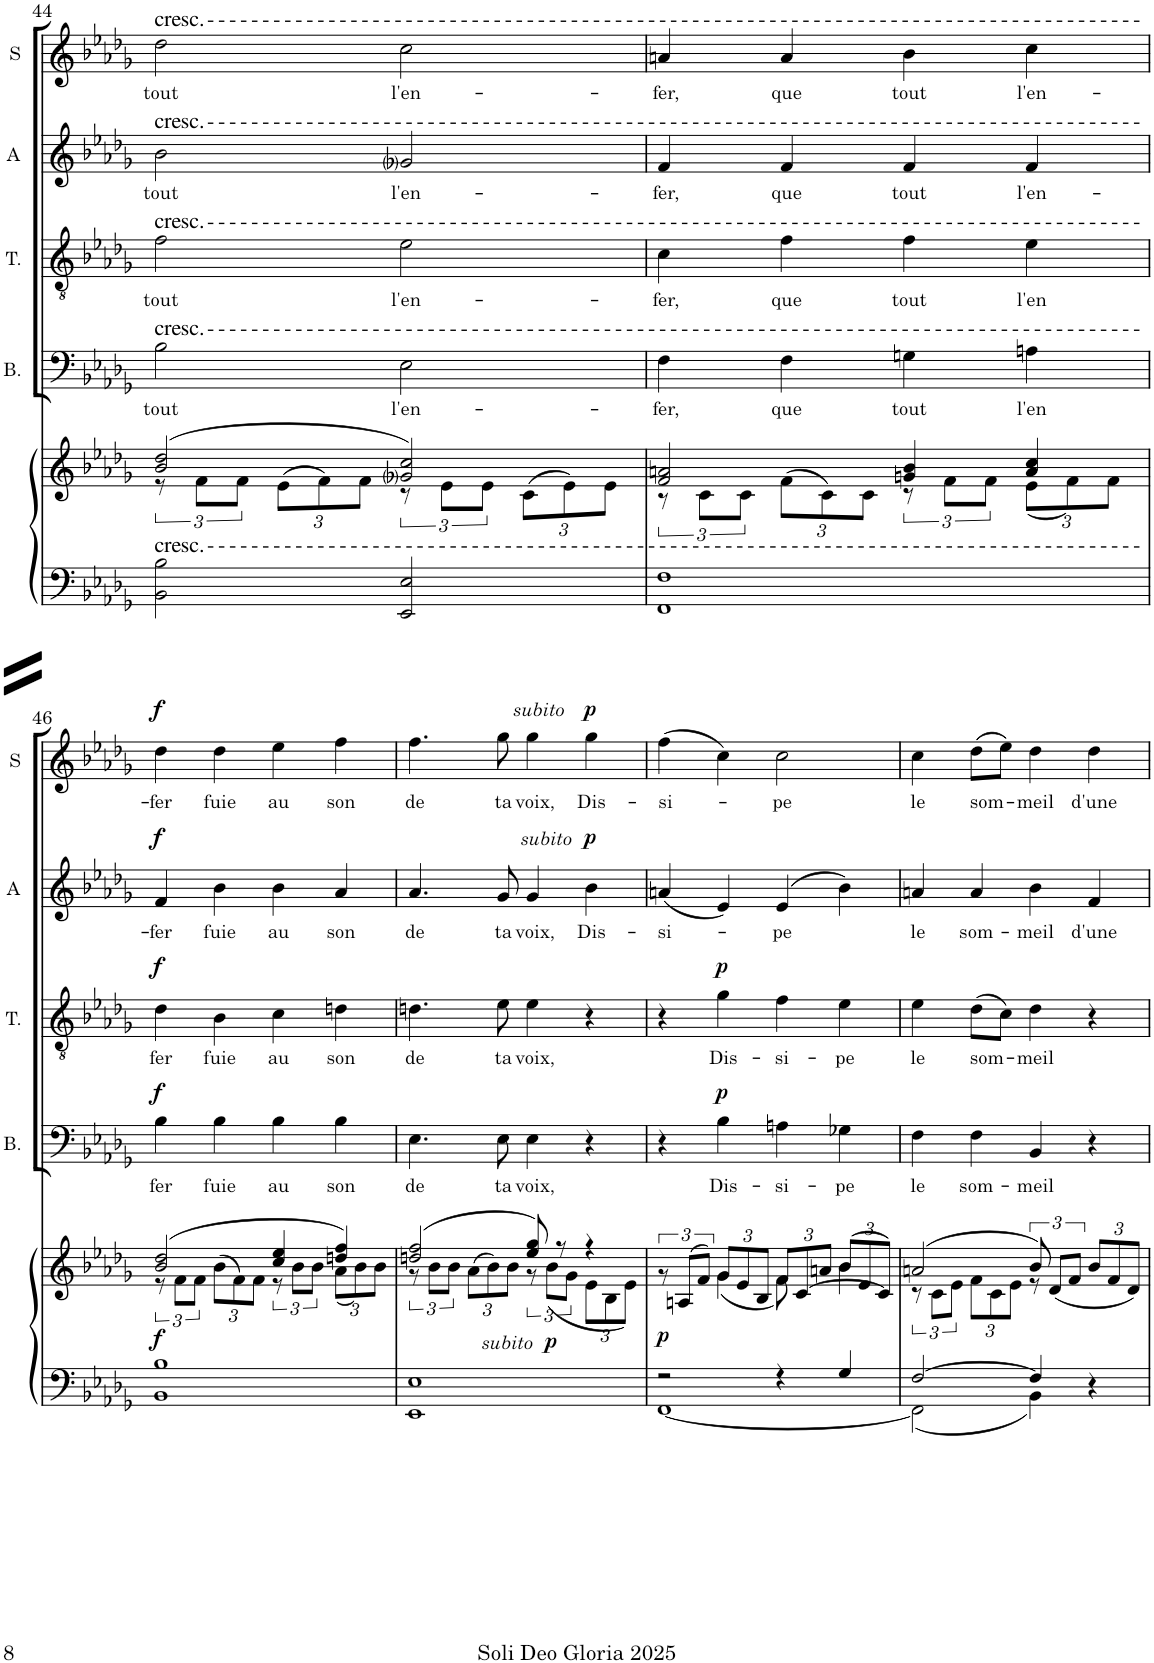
**kern	**kern	**dynam	**kern	**text	**dynam	**kern	**text	**dynam	**kern	**text	**dynam	**kern	**text	**dynam
*part5	*part5	*part5	*part4	*part4	*part4	*part3	*part3	*part3	*part2	*part2	*part2	*part1	*part1	*part1
*staff6	*staff5	*staff5/6	*staff4	*staff4	*staff4	*staff3	*staff3	*staff3	*staff2	*staff2	*staff2	*staff1	*staff1	*staff1
*I"Organ or Piano	*	*	*I"Basse	*	*	*I"Ténor	*	*	*I"Alto	*	*	*I"Soprano	*	*
*	*	*	*I'B.	*	*	*I'T.	*	*	*I'A	*	*	*I'S	*	*
!!LO:PB:g=z
*clefF4	*clefG2	*	*clefF4	*	*	*clefGv2	*	*	*clefG2	*	*	*clefG2	*	*
*k[b-e-a-d-g-]	*k[b-e-a-d-g-]	*	*k[b-e-a-d-g-]	*	*	*k[b-e-a-d-g-]	*	*	*k[b-e-a-d-g-]	*	*	*k[b-e-a-d-g-]	*	*
*M4/4	*M4/4	*	*M4/4	*	*	*M4/4	*	*	*M4/4	*	*	*M4/4	*	*
*met(c)	*met(c)	*	*met(c)	*	*	*met(c)	*	*	*met(c)	*	*	*met(c)	*	*
=44	=44	=44	=44	=44	=44	=44	=44	=44	=44	=44	=44	=44	=44	=44
*	*^	*	*	*	*	*	*	*	*	*	*	*	*	*
!	!	!	!	!	!	!	!	!	!	!	!	!	!LO:TX:a:t=cresc.	!	!
!	!	!	!	!	!	!	!	!	!	!LO:TX:a:t=cresc.	!	!	!	!	!
!	!	!	!	!	!	!	!LO:TX:a:t=cresc.	!	!	!	!	!	!	!	!
!	!	!	!	!LO:TX:a:t=cresc.	!	!	!	!	!	!	!	!	!	!	!
!LO:TX:a:t=cresc.	!	!	!	!	!	!	!	!	!	!	!	!	!	!	!
!	!	!	!	!	!LO:LY:b	!	!	!LO:LY:b	!	!	!LO:LY:b	!	!	!LO:LY:b	!
2BB-\ 2B-\	(>2b-/ 2dd-/	12r	.	2B-\	tout	.	2f\	tout	.	2b-\	tout	.	2dd-\	tout	.
.	.	12f\L	.	.	.	.	.	.	.	.	.	.	.	.	.
.	.	12f\J	.	.	.	.	.	.	.	.	.	.	.	.	.
*	*	*Xbrackettup	*	*	*	*	*	*	*	*	*	*	*	*	*
.	.	(>12e-\L	.	.	.	.	.	.	.	.	.	.	.	.	.
.	.	12f\)	.	.	.	.	.	.	.	.	.	.	.	.	.
.	.	12f\J	.	.	.	.	.	.	.	.	.	.	.	.	.
*	*	*brackettup	*	*	*	*	*	*	*	*	*	*	*	*	*
!	!	!	!	!	!LO:LY:b	!	!	!LO:LY:b	!	!	!LO:LY:b	!	!	!LO:LY:b	!
2EE-/ 2E-/	2g-i/ 2cc/)	12r	.	2E-\	l'en-	.	2e-\	l'en-	.	2g-i/	l'en-	.	2cc\	l'en-	.
.	.	12e-\L	.	.	.	.	.	.	.	.	.	.	.	.	.
.	.	12e-\J	.	.	.	.	.	.	.	.	.	.	.	.	.
*	*	*Xbrackettup	*	*	*	*	*	*	*	*	*	*	*	*	*
.	.	(>12c\L	.	.	.	.	.	.	.	.	.	.	.	.	.
.	.	12e-\)	.	.	.	.	.	.	.	.	.	.	.	.	.
.	.	12e-\J	.	.	.	.	.	.	.	.	.	.	.	.	.
=45	=45	=45	=45	=45	=45	=45	=45	=45	=45	=45	=45	=45	=45	=45	=45
*	*	*brackettup	*	*	*	*	*	*	*	*	*	*	*	*	*
!	!	!	!	!	!LO:LY:b	!	!	!LO:LY:b	!	!	!LO:LY:b	!	!	!LO:LY:b	!
1FF 1F	2f/ 2an/	12r	.	4F\	-fer,	.	4c\	-fer,	.	4f/	-fer,	.	4an/	-fer,	.
.	.	12c\L	.	.	.	.	.	.	.	.	.	.	.	.	.
.	.	12c\J	.	.	.	.	.	.	.	.	.	.	.	.	.
*	*	*Xbrackettup	*	*	*	*	*	*	*	*	*	*	*	*	*
!	!	!	!	!	!LO:LY:b	!	!	!LO:LY:b	!	!	!LO:LY:b	!	!	!LO:LY:b	!
.	.	(>12f\L	.	4F\	que	.	4f\	que	.	4f/	que	.	4a/	que	.
.	.	12c\)	.	.	.	.	.	.	.	.	.	.	.	.	.
.	.	12c\J	.	.	.	.	.	.	.	.	.	.	.	.	.
*	*	*brackettup	*	*	*	*	*	*	*	*	*	*	*	*	*
!	!	!	!	!	!LO:LY:b	!	!	!LO:LY:b	!	!	!LO:LY:b	!	!	!LO:LY:b	!
.	4gn/ 4b-/	12r	.	4Gn\	tout	.	4f\	tout	.	4f/	tout	.	4b-\	tout	.
.	.	12f\L	.	.	.	.	.	.	.	.	.	.	.	.	.
.	.	12f\J	.	.	.	.	.	.	.	.	.	.	.	.	.
*	*	*Xbrackettup	*	*	*	*	*	*	*	*	*	*	*	*	*
!	!	!	!	!	!LO:LY:b	!	!	!LO:LY:b	!	!	!LO:LY:b	!	!	!LO:LY:b	!
.	4a/ 4cc/	(<12e-\L	.	4An\	l'en	.	4e-\	l'en	.	4f/	l'en-	.	4cc\	l'en-	.
.	.	12f\)	.	.	.	.	.	.	.	.	.	.	.	.	.
.	.	12f\J	.	.	.	.	.	.	.	.	.	.	.	.	.
!!LO:LB:g=z
=46	=46	=46	=46	=46	=46	=46	=46	=46	=46	=46	=46	=46	=46	=46	=46
*	*	*brackettup	*	*	*	*	*	*	*	*	*	*	*	*	*
!	!	!	!LO:DY:a=2	!	!LO:LY:b	!LO:DY:a	!	!LO:LY:b	!LO:DY:a	!	!LO:LY:b	!LO:DY:a	!	!LO:LY:b	!LO:DY:a
1BB- 1B-	(>2b-/ 2dd-/	12r	f	4B-\	fer	f	4d-\	fer	f	4f/	-fer	f	4dd-\	-fer	f
.	.	12f\L	.	.	.	.	.	.	.	.	.	.	.	.	.
.	.	12f\J	.	.	.	.	.	.	.	.	.	.	.	.	.
*	*	*Xbrackettup	*	*	*	*	*	*	*	*	*	*	*	*	*
!	!	!	!	!	!LO:LY:b	!	!	!LO:LY:b	!	!	!LO:LY:b	!	!	!LO:LY:b	!
.	.	(>12b-\L	.	4B-\	fuie	.	4B-\	fuie	.	4b-\	fuie	.	4dd-\	fuie	.
.	.	12f\)	.	.	.	.	.	.	.	.	.	.	.	.	.
.	.	12f\J	.	.	.	.	.	.	.	.	.	.	.	.	.
*	*	*brackettup	*	*	*	*	*	*	*	*	*	*	*	*	*
!	!	!	!	!	!LO:LY:b	!	!	!LO:LY:b	!	!	!LO:LY:b	!	!	!LO:LY:b	!
.	4cc/ 4ee-/	12r	.	4B-\	au	.	4c\	au	.	4b-\	au	.	4ee-\	au	.
.	.	12b-\L	.	.	.	.	.	.	.	.	.	.	.	.	.
.	.	12b-\J	.	.	.	.	.	.	.	.	.	.	.	.	.
*	*	*Xbrackettup	*	*	*	*	*	*	*	*	*	*	*	*	*
!	!	!	!	!	!LO:LY:b	!	!	!LO:LY:b	!	!	!LO:LY:b	!	!	!LO:LY:b	!
.	4ddn/ 4ff/)	(<12a-\L	.	4B-\	son	.	4dn\	son	.	4a-/	son	.	4ff\	son	.
.	.	12b-\)	.	.	.	.	.	.	.	.	.	.	.	.	.
.	.	12b-\J	.	.	.	.	.	.	.	.	.	.	.	.	.
=47	=47	=47	=47	=47	=47	=47	=47	=47	=47	=47	=47	=47	=47	=47	=47
*	*	*brackettup	*	*	*	*	*	*	*	*	*	*	*	*	*
!	!	!	!	!	!LO:LY:b	!	!	!LO:LY:b	!	!	!LO:LY:b	!	!	!LO:LY:b	!
1EE- 1E-	(>2ddn/ 2ff/	12r	.	4.E-\	de	.	4.dn\	de	.	4.a-/	de	.	4.ff\	de	.
.	.	12b-\L	.	.	.	.	.	.	.	.	.	.	.	.	.
.	.	12b-\J	.	.	.	.	.	.	.	.	.	.	.	.	.
*	*	*Xbrackettup	*	*	*	*	*	*	*	*	*	*	*	*	*
.	.	(>12a-\L	.	.	.	.	.	.	.	.	.	.	.	.	.
.	.	12b-\)	.	.	.	.	.	.	.	.	.	.	.	.	.
!	!	!	!	!	!LO:LY:b	!	!	!LO:LY:b	!	!	!LO:LY:b	!	!	!LO:LY:b	!
.	.	.	.	8E-\	ta	.	8e-\	ta	.	8g-/	ta	.	8gg-\	ta	.
.	.	12b-\J	.	.	.	.	.	.	.	.	.	.	.	.	.
*	*	*brackettup	*	*	*	*	*	*	*	*	*	*	*	*	*
!	!	!	!LO:DY:b	!	!LO:LY:b	!	!	!LO:LY:b	!	!	!LO:LY:b	!	!	!LO:LY:b	!
.	8ee-/ 8gg-/)	12r	other-dynamics	4E-\	voix,	.	4e-\	voix,	.	4g-/	voix,	.	4gg-\	voix,	.
!	!	!	!LO:DY:b	!	!	!	!	!	!	!	!	!	!	!	!
.	.	(<12b-\L	p	.	.	.	.	.	.	.	.	.	.	.	.
.	8r	.	.	.	.	.	.	.	.	.	.	.	.	.	.
.	.	12g-\J	.	.	.	.	.	.	.	.	.	.	.	.	.
*	*	*Xbrackettup	*	*	*	*	*	*	*	*	*	*	*	*	*
!	!	!	!	!	!	!	!	!	!	!	!LO:LY:b	!LO:DY:a	!	!LO:LY:b	!
!	!	!	!	!	!	!	!	!	!	!	!	!LO:DY:n=1:a	!	!	!LO:DY:a
!	!	!	!	!	!	!	!	!	!	!	!	!	!	!	!LO:DY:n=1:a
.	4r	12e-\L	.	4r	.	.	4r	.	.	4b-\	Dis-	p other-dynamics	4gg-\	Dis-	p other-dynamics
.	.	12B-\	.	.	.	.	.	.	.	.	.	.	.	.	.
.	.	12e-\J)	.	.	.	.	.	.	.	.	.	.	.	.	.
=48	=48	=48	=48	=48	=48	=48	=48	=48	=48	=48	=48	=48	=48	=48	=48
*^	*	*	*	*	*	*	*	*	*	*	*	*	*	*	*
*	*	*	*brackettup	*	*	*	*	*	*	*	*	*	*	*	*	*
!	!	!	!	!LO:DY:a=2	!	!	!	!	!	!	!	!LO:LY:b	!	!	!LO:LY:b	!
2r	[1FF	4ryy	12r	p	4r	.	.	4r	.	.	(<4an/	-si-	.	(>4ff\	-si-	.
.	.	.	(>12An/L	.	.	.	.	.	.	.	.	.	.	.	.	.
.	.	.	12f/J)	.	.	.	.	.	.	.	.	.	.	.	.	.
*	*	*	*Xbrackettup	*	*	*	*	*	*	*	*	*	*	*	*	*
!	!	!	!	!	!	!LO:LY:b	!LO:DY:a	!	!LO:LY:b	!LO:DY:a	!	!	!	!	!	!
.	.	(<4g-\	12g-/L	.	4B-\	Dis-	p	4g-\	Dis-	p	4e-/)	.	.	4cc\)	.	.
.	.	.	12e-/	.	.	.	.	.	.	.	.	.	.	.	.	.
.	.	.	12B-/J	.	.	.	.	.	.	.	.	.	.	.	.	.
!	!	!	!	!	!	!LO:LY:b	!	!	!LO:LY:b	!	!	!LO:LY:b	!	!	!LO:LY:b	!
4r	.	8f\)	12f/L	.	4An\	-si-	.	4f\	-si-	.	(>4e-/	-pe	.	2cc\	-pe	.
.	.	.	[12c/	.	.	.	.	.	.	.	.	.	.	.	.	.
.	.	8ryy	.	.	.	.	.	.	.	.	.	.	.	.	.	.
.	.	.	12an/J	.	.	.	.	.	.	.	.	.	.	.	.	.
!	!	!	!	!	!	!LO:LY:b	!	!	!LO:LY:b	!	!	!	!	!	!	!
4G-/	.	4b-\	(>12b-/L	.	4G-X\	-pe	.	4e-\	-pe	.	4b-\)	.	.	.	.	.
.	.	.	12e-/	.	.	.	.	.	.	.	.	.	.	.	.	.
.	.	.	12c/J])	.	.	.	.	.	.	.	.	.	.	.	.	.
=49	=49	=49	=49	=49	=49	=49	=49	=49	=49	=49	=49	=49	=49	=49	=49	=49
*	*	*	*brackettup	*	*	*	*	*	*	*	*	*	*	*	*	*
!	!	!	!	!	!	!LO:LY:b	!	!	!LO:LY:b	!	!	!LO:LY:b	!	!	!LO:LY:b	!
[2F/	2FF\]	(>2an/	12r	.	4F\	le	.	4e-\	le	.	4an/	le	.	4cc\	le	.
.	.	.	12c\L	.	.	.	.	.	.	.	.	.	.	.	.	.
.	.	.	12e-\J	.	.	.	.	.	.	.	.	.	.	.	.	.
*	*	*	*Xbrackettup	*	*	*	*	*	*	*	*	*	*	*	*	*
!	!	!	!	!	!	!LO:LY:b	!	!	!LO:LY:b	!	!	!LO:LY:b	!	!	!LO:LY:b	!
.	.	.	12f\L	.	4F\	som-	.	(>8d-\L	som-	.	4a/	som-	.	(>8dd-\L	som-	.
.	.	.	12c\	.	.	.	.	.	.	.	.	.	.	.	.	.
.	.	.	.	.	.	.	.	8c\J)	.	.	.	.	.	8ee-\J)	.	.
.	.	.	12e-\J	.	.	.	.	.	.	.	.	.	.	.	.	.
*	*	*	*brackettup	*	*	*	*	*	*	*	*	*	*	*	*	*
!	!	!	!	!	!	!LO:LY:b	!	!	!LO:LY:b	!	!	!LO:LY:b	!	!	!LO:LY:b	!
4F/]	4BB-\	8b-/)	12r	.	4BB-/	-meil	.	4d-\	-meil	.	4b-\	-meil	.	4dd-\	-meil	.
.	.	.	(<12d-/L	.	.	.	.	.	.	.	.	.	.	.	.	.
.	.	8ryy	.	.	.	.	.	.	.	.	.	.	.	.	.	.
.	.	.	12f/J	.	.	.	.	.	.	.	.	.	.	.	.	.
*	*	*	*Xbrackettup	*	*	*	*	*	*	*	*	*	*	*	*	*
!	!	!	!	!	!	!	!	!	!	!	!	!LO:LY:b	!	!	!LO:LY:b	!
4r	4ryy	4ryy	12b-/L	.	4r	.	.	4r	.	.	4f/	d'une	.	4dd-\	d'une	.
.	.	.	12f/	.	.	.	.	.	.	.	.	.	.	.	.	.
.	.	.	12d-/J)	.	.	.	.	.	.	.	.	.	.	.	.	.
*v	*v	*	*	*	*	*	*	*	*	*	*	*	*	*	*	*
*	*v	*v	*	*	*	*	*	*	*	*	*	*	*	*	*
=	=	=	=	=	=	=	=	=	=	=	=	=	=	=
*-	*-	*-	*-	*-	*-	*-	*-	*-	*-	*-	*-	*-	*-	*-
